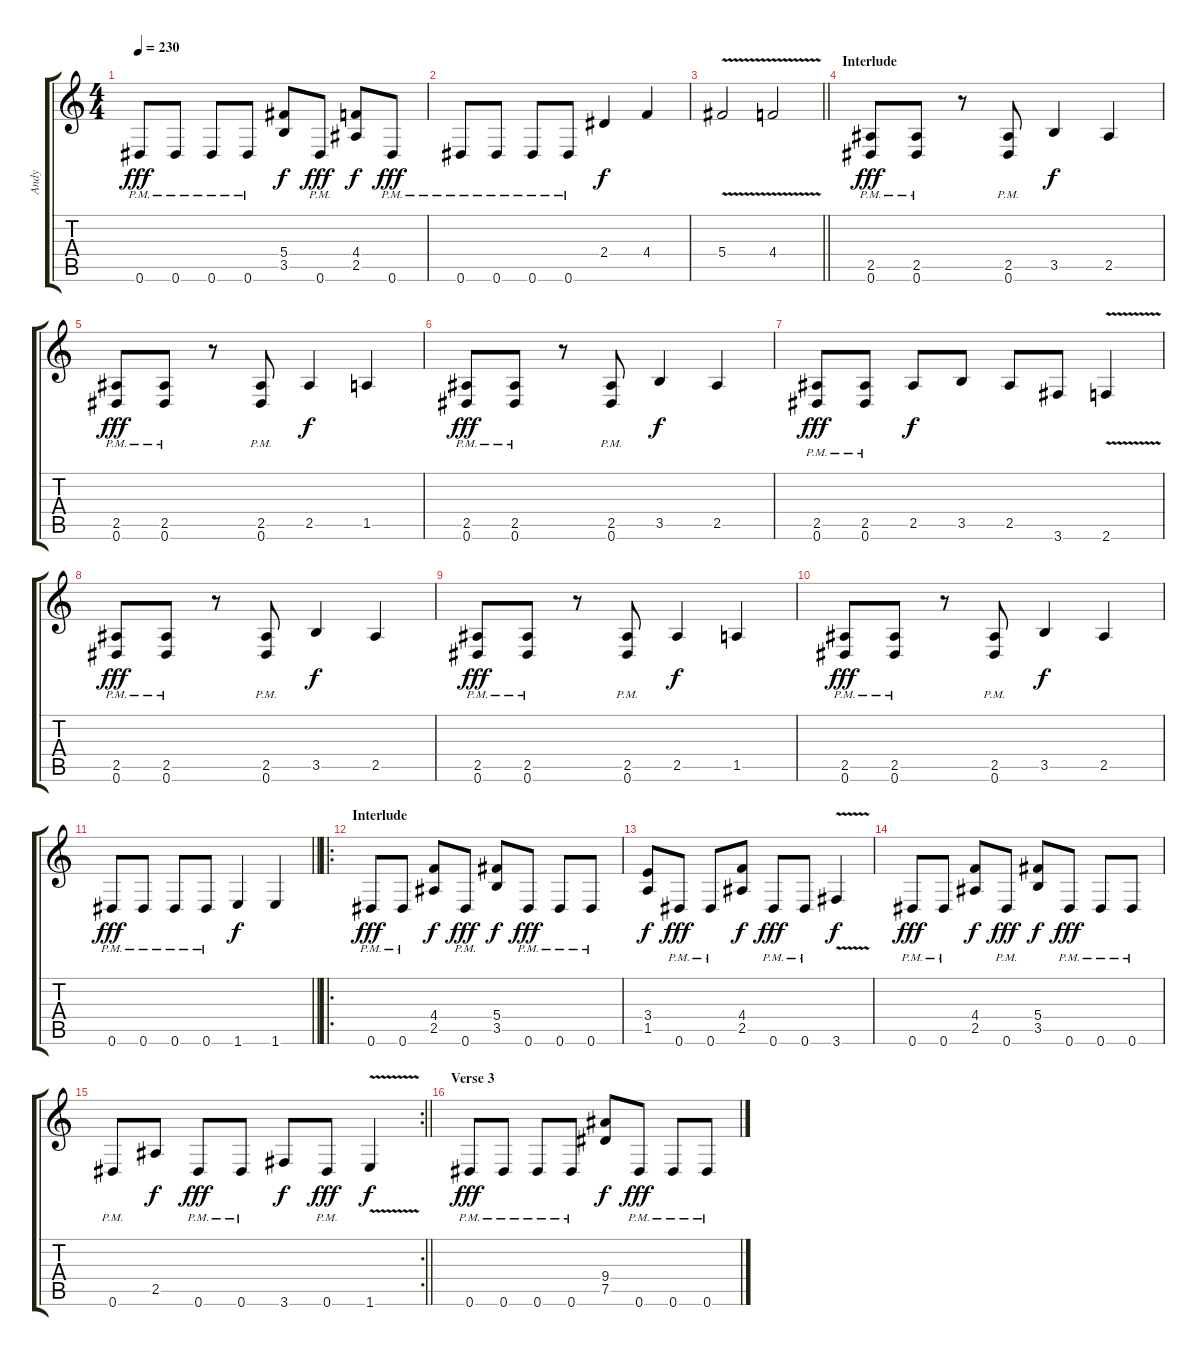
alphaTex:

\track ("Andy" "Andy") {instrument distortionguitar}
\staff {score tabs}
\tuning (Eb4 Bb3 Gb3 Db3 Ab2 Eb2) {hide}
\ts (4 4)
\tempo 230
\clef g2
\ks c
0.6{pm}.8{dy fff} 0.6{pm}.8 0.6{pm}.8 0.6{pm}.8 (5.4 3.5).8{dy f} 0.6{pm}.8{dy fff} (4.4 2.5).8{dy f} 0.6{pm}.8{dy fff} |
0.6{pm}.8 0.6{pm}.8 0.6{pm}.8 0.6{pm}.8 2.4.4{dy f} 4.4.4 |
\barLineRight lightlight
5.4{v}.2 4.4{v}.2 |
\section ("" "Interlude")
(2.5{pm} 0.6{pm}).8{dy fff} (2.5{pm} 0.6{pm}).8 r.8 (2.5{pm} 0.6{pm}).8 3.5.4{dy f} 2.5.4 |
(2.5{pm} 0.6{pm}).8{dy fff} (2.5{pm} 0.6{pm}).8 r.8 (2.5{pm} 0.6{pm}).8 2.5.4{dy f} 1.5.4 |
(2.5{pm} 0.6{pm}).8{dy fff} (2.5{pm} 0.6{pm}).8 r.8 (2.5{pm} 0.6{pm}).8 3.5.4{dy f} 2.5.4 |
(2.5{pm} 0.6{pm}).8{dy fff} (2.5{pm} 0.6{pm}).8 2.5.8{dy f} 3.5.8 2.5.8 3.6.8 2.6{v}.4 |
(2.5{pm} 0.6{pm}).8{dy fff} (2.5{pm} 0.6{pm}).8 r.8 (2.5{pm} 0.6{pm}).8 3.5.4{dy f} 2.5.4 |
(2.5{pm} 0.6{pm}).8{dy fff} (2.5{pm} 0.6{pm}).8 r.8 (2.5{pm} 0.6{pm}).8 2.5.4{dy f} 1.5.4 |
(2.5{pm} 0.6{pm}).8{dy fff} (2.5{pm} 0.6{pm}).8 r.8 (2.5{pm} 0.6{pm}).8 3.5.4{dy f} 2.5.4 |
\barLineRight lightlight
0.6{pm}.8{dy fff} 0.6{pm}.8 0.6{pm}.8 0.6{pm}.8 1.6.4{dy f} 1.6.4 |
\ro
\section ("" "Interlude")
0.6{pm}.8{dy fff} 0.6{pm}.8 (4.4 2.5).8{dy f} 0.6{pm}.8{dy fff} (5.4 3.5).8{dy f} 0.6{pm}.8{dy fff} 0.6{pm}.8 0.6{pm}.8 |
(3.4 1.5).8{dy f} 0.6{pm}.8{dy fff} 0.6{pm}.8 (4.4 2.5).8{dy f} 0.6{pm}.8{dy fff} 0.6{pm}.8 3.6{v}.4{dy f} |
0.6{pm}.8{dy fff} 0.6{pm}.8 (4.4 2.5).8{dy f} 0.6{pm}.8{dy fff} (5.4 3.5).8{dy f} 0.6{pm}.8{dy fff} 0.6{pm}.8 0.6{pm}.8 |
\rc 2
\barLineRight lightlight
0.6{pm}.8 2.5.8{dy f} 0.6{pm}.8{dy fff} 0.6{pm}.8 3.6.8{dy f} 0.6{pm}.8{dy fff} 1.6{v}.4{dy f} |
\section ("" "Verse 3")
0.6{pm}.8{dy fff} 0.6{pm}.8 0.6{pm}.8 0.6{pm}.8 (9.4 7.5).8{dy f} 0.6{pm}.8{dy fff} 0.6{pm}.8 0.6{pm}.8
